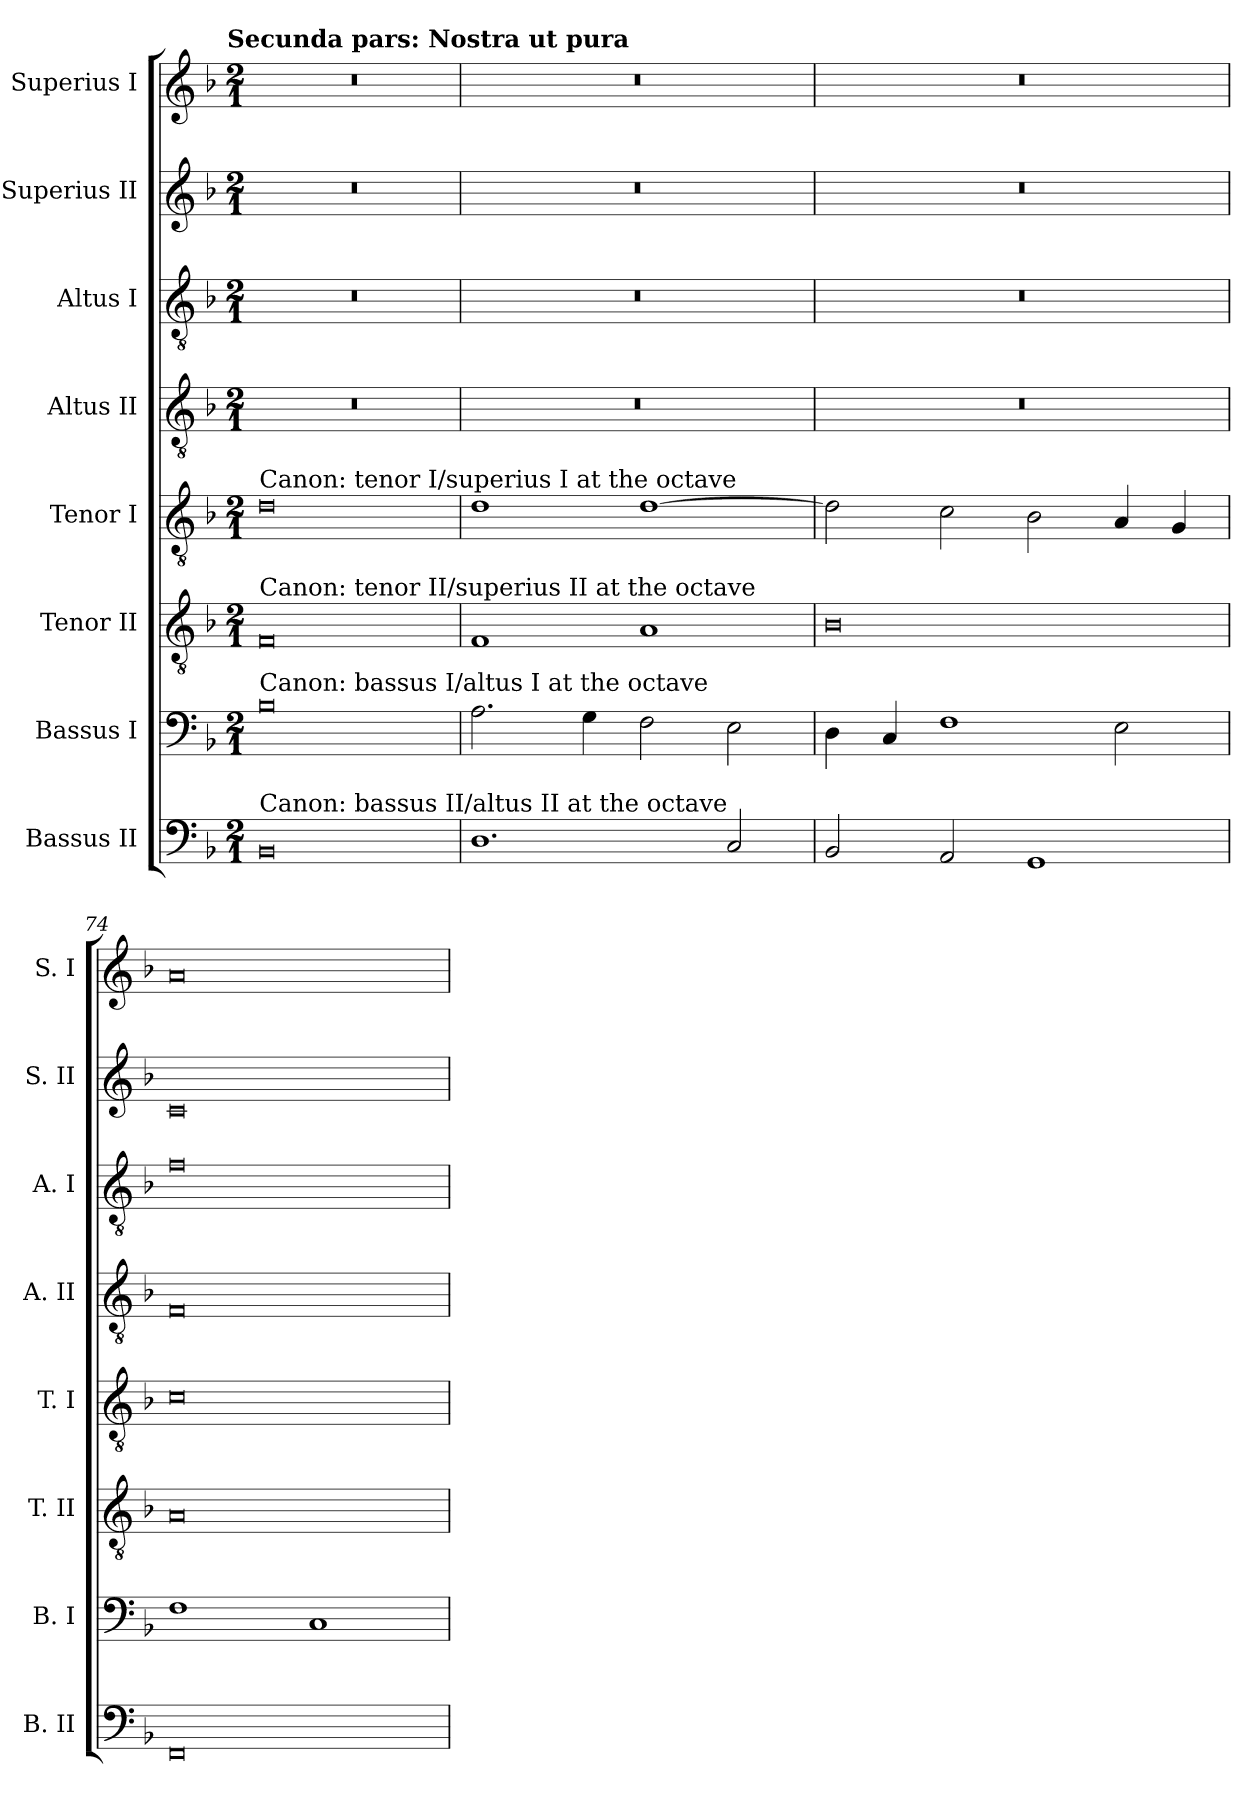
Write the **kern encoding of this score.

**kern	**kern	**kern	**kern	**kern	**kern	**kern	**kern
*part8	*part7	*part6	*part5	*part4	*part3	*part2	*part1
*staff8	*staff7	*staff6	*staff5	*staff4	*staff3	*staff2	*staff1
*I"Bassus II	*I"Bassus I	*I"Tenor II	*I"Tenor I	*I"Altus II	*I"Altus I	*I"Superius II	*I"Superius I
*I'B. II	*I'B. I	*I'T. II	*I'T. I	*I'A. II	*I'A. I	*I'S. II	*I'S. I
*clefF4	*clefF4	*clefGv2	*clefGv2	*clefGv2	*clefGv2	*clefG2	*clefG2
*k[b-]	*k[b-]	*k[b-]	*k[b-]	*k[b-]	*k[b-]	*k[b-]	*k[b-]
*F:	*F:	*F:	*F:	*F:	*F:	*F:	*F:
!!LO:TX:omd:t=Secunda pars&colon; Nostra ut pura
*M2/1	*M2/1	*M2/1	*M2/1	*M2/1	*M2/1	*M2/1	*M2/1
=	=	=	=	=	=	=	=
!	!	!	!LO:TX:a:t=Canon&colon; tenor I/superius I at the octave	!	!	!	!
!	!	!LO:TX:a:t=Canon&colon; tenor II/superius II at the octave	!	!	!	!	!
!	!LO:TX:a:t=Canon&colon; bassus I/altus I at the octave	!	!	!	!	!	!
!LO:TX:a:t=Canon&colon; bassus II/altus II at the octave	!	!	!	!	!	!	!
0BB-	0B-	0F	0d	0r	0r	0r	0r
=72	=72	=72	=72	=72	=72	=72	=72
1.D	2.A	1F	1d	0r	0r	0r	0r
.	4G	.	.	.	.	.	.
.	2F	1A	[1d	.	.	.	.
2C	2E	.	.	.	.	.	.
=73	=73	=73	=73	=73	=73	=73	=73
2BB-	4D	0B-	2d]	0r	0r	0r	0r
.	4C	.	.	.	.	.	.
2AA	1F	.	2c	.	.	.	.
1GG	.	.	2B-	.	.	.	.
.	2E	.	4A	.	.	.	.
.	.	.	4G	.	.	.	.
=74	=74	=74	=74	=74	=74	=74	=74
0FF	1F	0A	0c	0F	0f	0c	0a
.	1C	.	.	.	.	.	.
=	=	=	=	=	=	=	=
*-	*-	*-	*-	*-	*-	*-	*-
